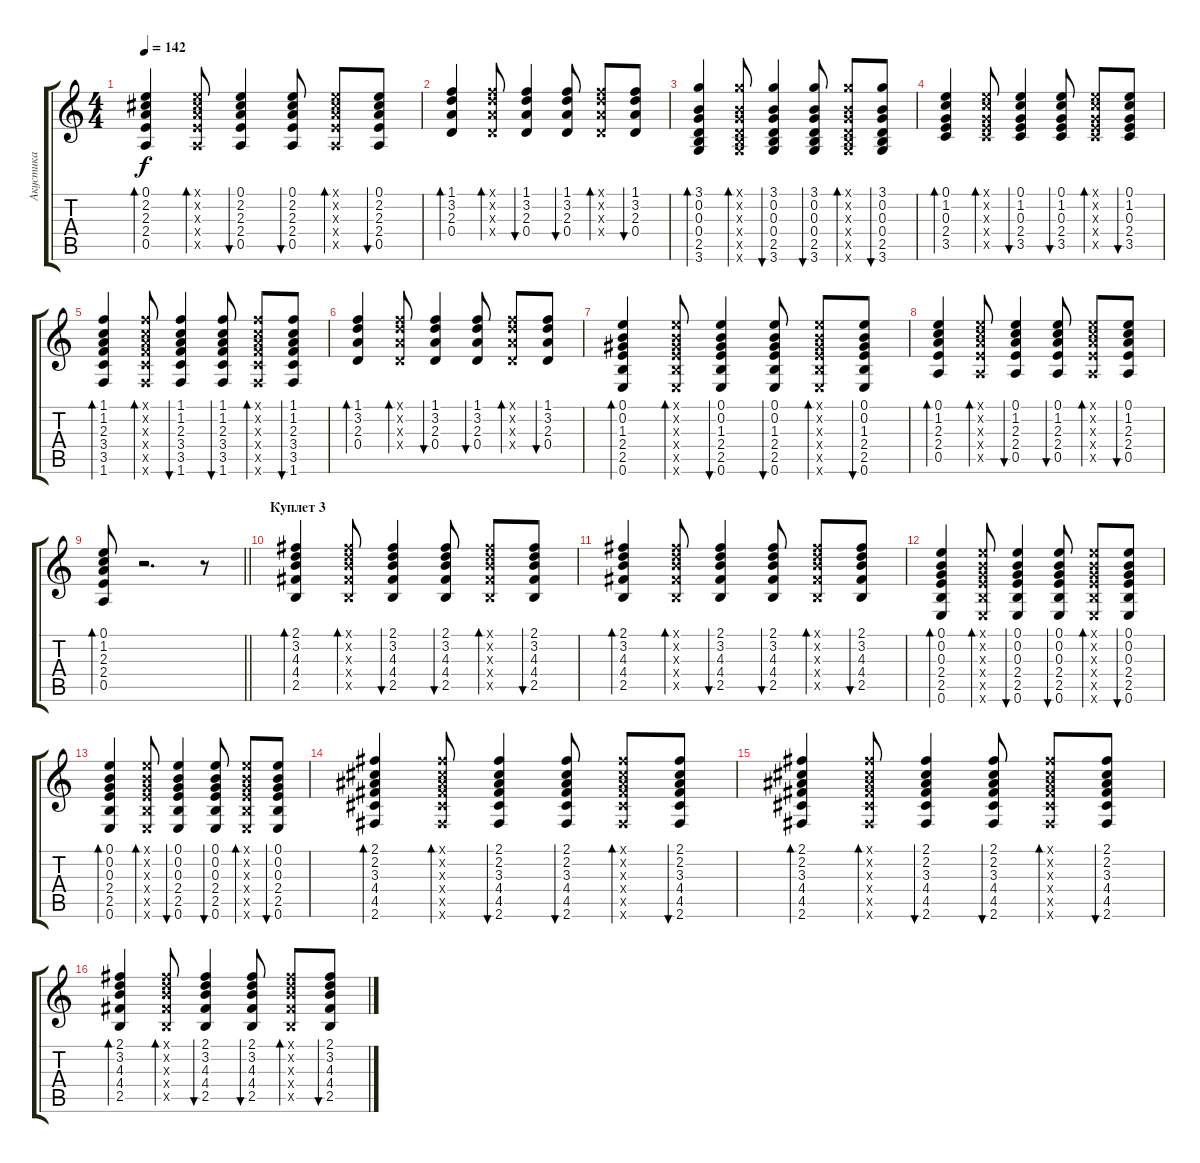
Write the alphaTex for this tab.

\track ("Акустика" "Акустика") {instrument acousticguitarsteel}
\staff {score tabs}
\tuning (E4 B3 G3 D3 A2 E2) {hide}
\ts (4 4)
\tempo 142
\clef g2
\ks c
(0.1 2.2 2.3 2.4 0.5).4{bd 30 dy f} (0.1{x} 2.2{x} 2.3{x} 2.4{x} 0.5{x}).8{bd 30} (0.1 2.2 2.3 2.4 0.5).4{bu 30} (0.1 2.2 2.3 2.4 0.5).8{bu 30} (0.1{x} 2.2{x} 2.3{x} 2.4{x} 0.5{x}).8{bd 30} (0.1 2.2 2.3 2.4 0.5).8{bu 30} |
(1.1 3.2 2.3 0.4).4{bd 30} (1.1{x} 3.2{x} 2.3{x} 0.4{x}).8{bd 30} (1.1 3.2 2.3 0.4).4{bu 30} (1.1 3.2 2.3 0.4).8{bu 30} (1.1{x} 3.2{x} 2.3{x} 0.4{x}).8{bd 30} (1.1 3.2 2.3 0.4).8{bu 30} |
(3.1 0.2 0.3 0.4 2.5 3.6).4{bd 30} (3.1{x} 0.2{x} 0.3{x} 0.4{x} 2.5{x} 3.6{x}).8{bd 30} (3.1 0.2 0.3 0.4 2.5 3.6).4{bu 30} (3.1 0.2 0.3 0.4 2.5 3.6).8{bu 30} (3.1{x} 0.2{x} 0.3{x} 0.4{x} 2.5{x} 3.6{x}).8{bd 30} (3.1 0.2 0.3 0.4 2.5 3.6).8{bu 30} |
(0.1 1.2 0.3 2.4 3.5).4{bd 30} (0.1{x} 1.2{x} 0.3{x} 2.4{x} 3.5{x}).8{bd 30} (0.1 1.2 0.3 2.4 3.5).4{bu 30} (0.1 1.2 0.3 2.4 3.5).8{bu 30} (0.1{x} 1.2{x} 0.3{x} 2.4{x} 3.5{x}).8{bd 30} (0.1 1.2 0.3 2.4 3.5).8{bu 30} |
(1.1 1.2 2.3 3.4 3.5 1.6).4{bd 30} (1.1{x} 1.2{x} 2.3{x} 3.4{x} 3.5{x} 1.6{x}).8{bd 30} (1.1 1.2 2.3 3.4 3.5 1.6).4{bu 30} (1.1 1.2 2.3 3.4 3.5 1.6).8{bu 30} (1.1{x} 1.2{x} 2.3{x} 3.4{x} 3.5{x} 1.6{x}).8{bd 30} (1.1 1.2 2.3 3.4 3.5 1.6).8{bu 30} |
(1.1 3.2 2.3 0.4).4{bd 30} (1.1{x} 3.2{x} 2.3{x} 0.4{x}).8{bd 30} (1.1 3.2 2.3 0.4).4{bu 30} (1.1 3.2 2.3 0.4).8{bu 30} (1.1{x} 3.2{x} 2.3{x} 0.4{x}).8{bd 30} (1.1 3.2 2.3 0.4).8{bu 30} |
(0.1 0.2 1.3 2.4 2.5 0.6).4{bd 30} (0.1{x} 0.2{x} 1.3{x} 2.4{x} 2.5{x} 0.6{x}).8{bd 30} (0.1 0.2 1.3 2.4 2.5 0.6).4{bu 30} (0.1 0.2 1.3 2.4 2.5 0.6).8{bu 30} (0.1{x} 0.2{x} 1.3{x} 2.4{x} 2.5{x} 0.6{x}).8{bd 30} (0.1 0.2 1.3 2.4 2.5 0.6).8{bu 30} |
(0.1 1.2 2.3 2.4 0.5).4{bd 30} (0.1{x} 1.2{x} 2.3{x} 2.4{x} 0.5{x}).8{bd 30} (0.1 1.2 2.3 2.4 0.5).4{bu 30} (0.1 1.2 2.3 2.4 0.5).8{bu 30} (0.1{x} 1.2{x} 2.3{x} 2.4{x} 0.5{x}).8{bd 30} (0.1 1.2 2.3 2.4 0.5).8{bu 30} |
\barLineRight lightlight
(0.1 1.2 2.3 2.4 0.5).8{bd 30} r.2{d} r.8 |
\section ("" "Куплет 3")
(2.1 3.2 4.3 4.4 2.5).4{bd 30} (2.1{x} 3.2{x} 4.3{x} 4.4{x} 2.5{x}).8{bd 30} (2.1 3.2 4.3 4.4 2.5).4{bu 30} (2.1 3.2 4.3 4.4 2.5).8{bu 30} (2.1{x} 3.2{x} 4.3{x} 4.4{x} 2.5{x}).8{bd 30} (2.1 3.2 4.3 4.4 2.5).8{bu 30} |
(2.1 3.2 4.3 4.4 2.5).4{bd 30} (2.1{x} 3.2{x} 4.3{x} 4.4{x} 2.5{x}).8{bd 30} (2.1 3.2 4.3 4.4 2.5).4{bu 30} (2.1 3.2 4.3 4.4 2.5).8{bu 30} (2.1{x} 3.2{x} 4.3{x} 4.4{x} 2.5{x}).8{bd 30} (2.1 3.2 4.3 4.4 2.5).8{bu 30} |
(0.1 0.2 0.3 2.4 2.5 0.6).4{bd 30} (0.1{x} 0.2{x} 0.3{x} 2.4{x} 2.5{x} 0.6{x}).8{bd 30} (0.1 0.2 0.3 2.4 2.5 0.6).4{bu 30} (0.1 0.2 0.3 2.4 2.5 0.6).8{bu 30} (0.1{x} 0.2{x} 0.3{x} 2.4{x} 2.5{x} 0.6{x}).8{bd 30} (0.1 0.2 0.3 2.4 2.5 0.6).8{bu 30} |
(0.1 0.2 0.3 2.4 2.5 0.6).4{bd 30} (0.1{x} 0.2{x} 0.3{x} 2.4{x} 2.5{x} 0.6{x}).8{bd 30} (0.1 0.2 0.3 2.4 2.5 0.6).4{bu 30} (0.1 0.2 0.3 2.4 2.5 0.6).8{bu 30} (0.1{x} 0.2{x} 0.3{x} 2.4{x} 2.5{x} 0.6{x}).8{bd 30} (0.1 0.2 0.3 2.4 2.5 0.6).8{bu 30} |
(2.1 2.2 3.3 4.4 4.5 2.6).4{bd 30} (2.1{x} 2.2{x} 3.3{x} 4.4{x} 4.5{x} 2.6{x}).8{bd 30} (2.1 2.2 3.3 4.4 4.5 2.6).4{bu 30} (2.1 2.2 3.3 4.4 4.5 2.6).8{bu 30} (2.1{x} 2.2{x} 3.3{x} 4.4{x} 4.5{x} 2.6{x}).8{bd 30} (2.1 2.2 3.3 4.4 4.5 2.6).8{bu 30} |
(2.1 2.2 3.3 4.4 4.5 2.6).4{bd 30} (2.1{x} 2.2{x} 3.3{x} 4.4{x} 4.5{x} 2.6{x}).8{bd 30} (2.1 2.2 3.3 4.4 4.5 2.6).4{bu 30} (2.1 2.2 3.3 4.4 4.5 2.6).8{bu 30} (2.1{x} 2.2{x} 3.3{x} 4.4{x} 4.5{x} 2.6{x}).8{bd 30} (2.1 2.2 3.3 4.4 4.5 2.6).8{bu 30} |
(2.1 3.2 4.3 4.4 2.5).4{bd 30} (2.1{x} 3.2{x} 4.3{x} 4.4{x} 2.5{x}).8{bd 30} (2.1 3.2 4.3 4.4 2.5).4{bu 30} (2.1 3.2 4.3 4.4 2.5).8{bu 30} (2.1{x} 3.2{x} 4.3{x} 4.4{x} 2.5{x}).8{bd 30} (2.1 3.2 4.3 4.4 2.5).8{bu 30}
